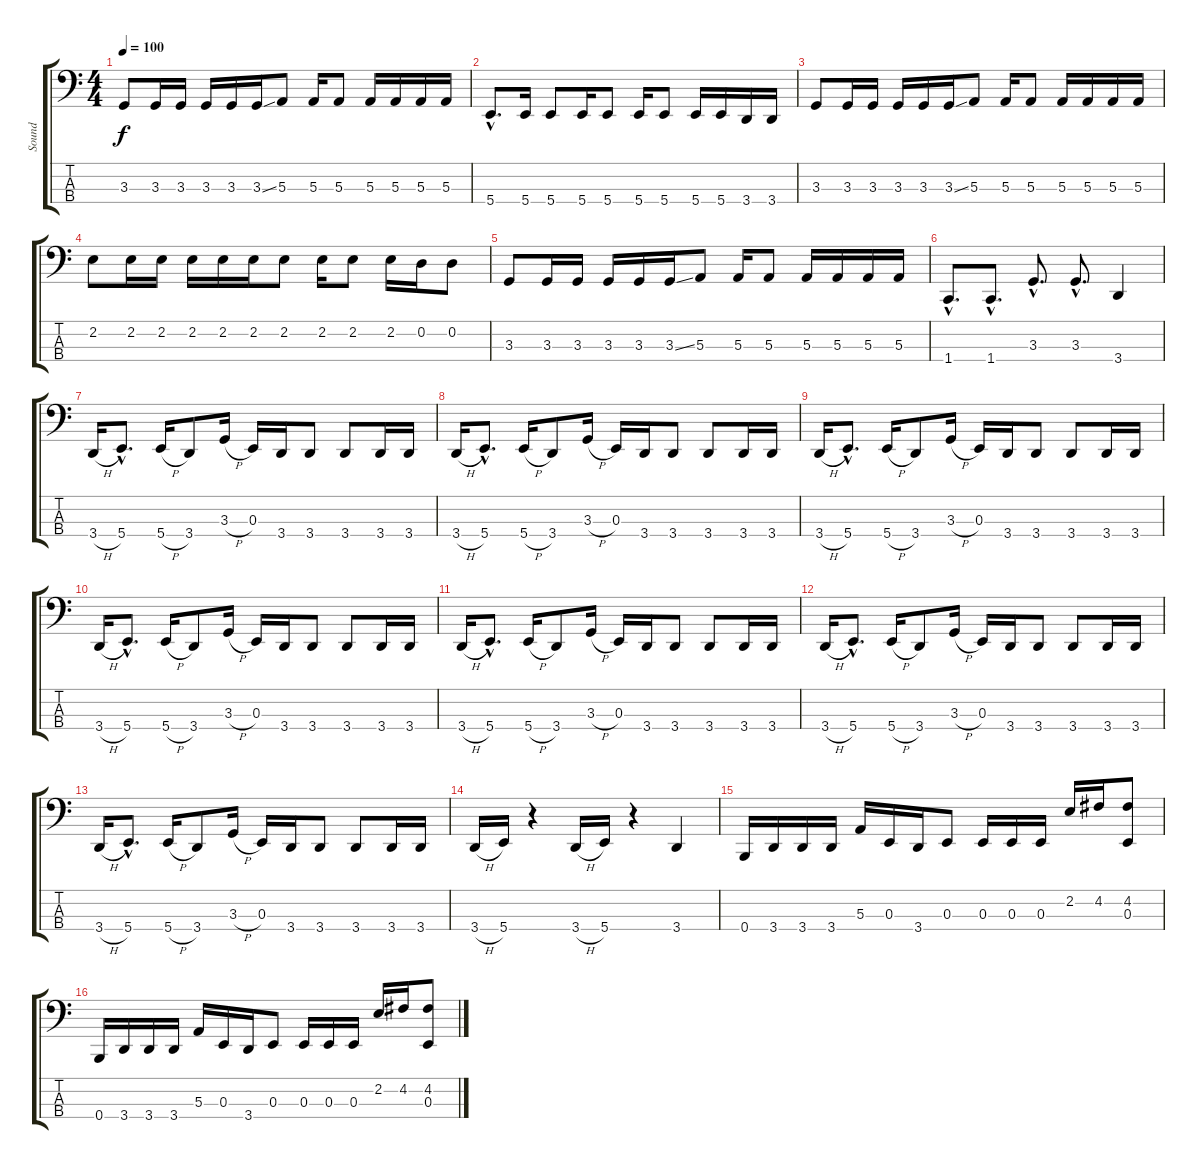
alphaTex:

\track ("Sound" "Sound") {instrument slapbass2}
\staff {score tabs}
\tuning (G2 D2 E1 B0) {hide}
\ts (4 4)
\tempo 100
\clef f4
\ks c
3.3.8{dy f} 3.3.16 3.3.16 3.3.16 3.3.16 3.3{ss}.16 5.3.8 5.3.16 5.3.8 5.3.16 5.3.16 5.3.16 5.3.16 |
5.4{hac}.8{d} 5.4.16 5.4.8 5.4.16 5.4.8 5.4.16 5.4.8 5.4.16 5.4.16 3.4.16 3.4.16 |
3.3.8 3.3.16 3.3.16 3.3.16 3.3.16 3.3{ss}.16 5.3.8 5.3.16 5.3.8 5.3.16 5.3.16 5.3.16 5.3.16 |
2.2.8 2.2.16 2.2.16 2.2.16 2.2.16 2.2.16 2.2.8 2.2.16 2.2.8 2.2.16 0.2.16 0.2.8 |
3.3.8 3.3.16 3.3.16 3.3.16 3.3.16 3.3{ss}.16 5.3.8 5.3.16 5.3.8 5.3.16 5.3.16 5.3.16 5.3.16 |
1.4{hac}.8{d} 1.4{hac}.8{d} 3.3{hac}.8{d} 3.3{hac}.8{d} 3.4.4 |
3.4{h}.16 5.4{hac}.8{d} 5.4{h}.16 3.4.8 3.3{h}.16 0.3.16 3.4.16 3.4.8 3.4.8 3.4.16 3.4.16 |
3.4{h}.16 5.4{hac}.8{d} 5.4{h}.16 3.4.8 3.3{h}.16 0.3.16 3.4.16 3.4.8 3.4.8 3.4.16 3.4.16 |
3.4{h}.16 5.4{hac}.8{d} 5.4{h}.16 3.4.8 3.3{h}.16 0.3.16 3.4.16 3.4.8 3.4.8 3.4.16 3.4.16 |
3.4{h}.16 5.4{hac}.8{d} 5.4{h}.16 3.4.8 3.3{h}.16 0.3.16 3.4.16 3.4.8 3.4.8 3.4.16 3.4.16 |
3.4{h}.16 5.4{hac}.8{d} 5.4{h}.16 3.4.8 3.3{h}.16 0.3.16 3.4.16 3.4.8 3.4.8 3.4.16 3.4.16 |
3.4{h}.16 5.4{hac}.8{d} 5.4{h}.16 3.4.8 3.3{h}.16 0.3.16 3.4.16 3.4.8 3.4.8 3.4.16 3.4.16 |
3.4{h}.16 5.4{hac}.8{d} 5.4{h}.16 3.4.8 3.3{h}.16 0.3.16 3.4.16 3.4.8 3.4.8 3.4.16 3.4.16 |
3.4{h}.16 5.4.16 r.4 3.4{h}.16 5.4.16 r.4 3.4.4 |
0.4.16 3.4.16 3.4.16 3.4.16 5.3.16 0.3.16 3.4.16 0.3.8 0.3.16 0.3.16 0.3.16 2.2.16 4.2.16 (4.2 0.3).8 |
0.4.16 3.4.16 3.4.16 3.4.16 5.3.16 0.3.16 3.4.16 0.3.8 0.3.16 0.3.16 0.3.16 2.2.16 4.2.16 (4.2 0.3).8
